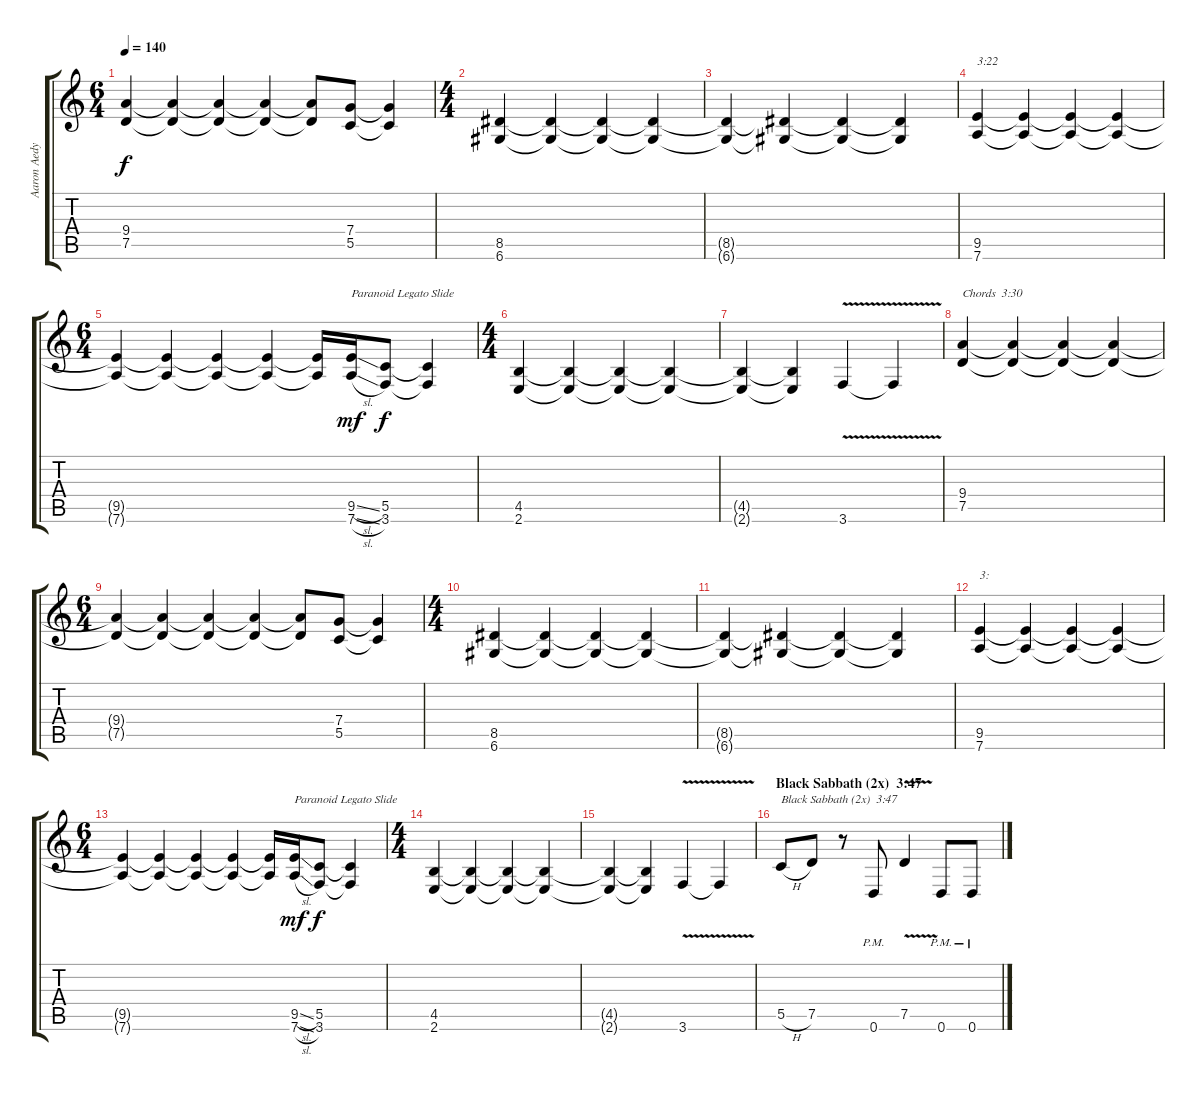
\track ("Aaron Aedy" "Aaron Aedy") {instrument overdrivenguitar}
\staff {score tabs}
\tuning (D4 A3 F3 C3 G2 D2) {hide}
\ts (6 4)
\tempo 140
\clef g2
\ks c
(9.4{t} 7.5{t}).4{dy f} (9.4{t} 7.5{t}).4 (9.4{t} 7.5{t}).4 (9.4{t} 7.5{t}).4 (9.4{t} 7.5{t}).8 (7.4 5.5).8 (7.4{t} 5.5{t}).4 |
\ts (4 4)
(8.5 6.6).4 (8.5{t} 6.6{t}).4 (8.5{t} 6.6{t}).4 (8.5{t} 6.6{t}).4 |
(8.5{t} 6.6{t}).4 (8.5{t} 6.6{t}).4 (8.5{t} 6.6{t}).4 (8.5{t} 6.6{t}).4 |
(9.5 7.6).4{txt "3:22"} (9.5{t} 7.6{t}).4 (9.5{t} 7.6{t}).4 (9.5{t} 7.6{t}).4 |
\ts (6 4)
(9.5{t} 7.6{t}).4 (9.5{t} 7.6{t}).4 (9.5{t} 7.6{t}).4 (9.5{t} 7.6{t}).4 (9.5{t} 7.6{t}).16 (9.5{sl} 7.6{sl}).16{txt "Paranoid Legato Slide" dy mf} (5.5 3.6).8{dy f} (5.5{t} 3.6{t}).4 |
\ts (4 4)
(4.5 2.6).4 (4.5{t} 2.6{t}).4 (4.5{t} 2.6{t}).4 (4.5{t} 2.6{t}).4 |
(4.5{t} 2.6{t}).4 (4.5{t} 2.6{t}).4 3.6{v}.4 3.6{t}.4 |
(9.4 7.5).4{txt "Chords  3:30"} (9.4{t} 7.5{t}).4 (9.4{t} 7.5{t}).4 (9.4{t} 7.5{t}).4 |
\ts (6 4)
(9.4{t} 7.5{t}).4 (9.4{t} 7.5{t}).4 (9.4{t} 7.5{t}).4 (9.4{t} 7.5{t}).4 (9.4{t} 7.5{t}).8 (7.4 5.5).8 (7.4{t} 5.5{t}).4 |
\ts (4 4)
(8.5 6.6).4 (8.5{t} 6.6{t}).4 (8.5{t} 6.6{t}).4 (8.5{t} 6.6{t}).4 |
(8.5{t} 6.6{t}).4 (8.5{t} 6.6{t}).4 (8.5{t} 6.6{t}).4 (8.5{t} 6.6{t}).4 |
(9.5 7.6).4{txt "3:"} (9.5{t} 7.6{t}).4 (9.5{t} 7.6{t}).4 (9.5{t} 7.6{t}).4 |
\ts (6 4)
(9.5{t} 7.6{t}).4 (9.5{t} 7.6{t}).4 (9.5{t} 7.6{t}).4 (9.5{t} 7.6{t}).4 (9.5{t} 7.6{t}).16 (9.5{sl} 7.6{sl}).16{txt "Paranoid Legato Slide" dy mf} (5.5 3.6).8{dy f} (5.5{t} 3.6{t}).4 |
\ts (4 4)
(4.5 2.6).4 (4.5{t} 2.6{t}).4 (4.5{t} 2.6{t}).4 (4.5{t} 2.6{t}).4 |
(4.5{t} 2.6{t}).4 (4.5{t} 2.6{t}).4 3.6{v}.4 3.6{t}.4 |
\section ("" "Black Sabbath (2x)  3:47")
5.5{h}.8{txt "Black Sabbath (2x)  3:47"} 7.5.8 r.8 0.6{pm}.8 7.5{v}.4 0.6{pm}.8 0.6{pm}.8
